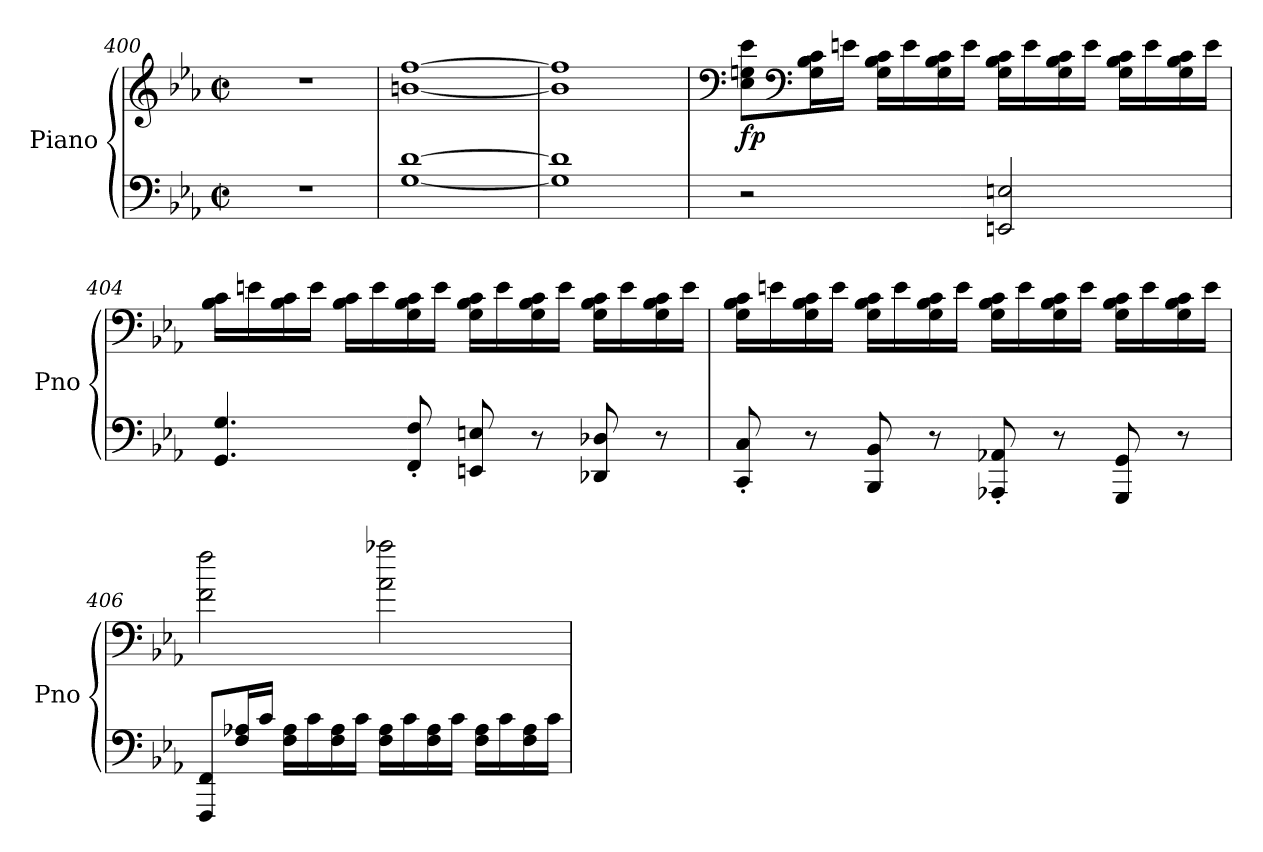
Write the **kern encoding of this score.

**kern	**kern	**dynam
*part1	*part1	*part1
*staff2	*staff1	*staff1/2
*I"Piano	*	*
*I'Pno	*	*
*clefF4	*clefG2	*
*k[b-e-a-]	*k[b-e-a-]	*
*M2/2	*M2/2	*
*met(c|)	*met(c|)	*
=400	=400	=400
1r	1r	.
!!LO:LB:g=z
=401	=401	=401
[1G [1d	[1bn [1ff	.
=402	=402	=402
*^	*^	*
1d]	1G]	1ff]	1b]	.
=403	=403	=403	=403	=403
!	!	!	!	!LO:DY:b
*v	*v	*	*	*
*	*v	*v	*
2r	8cc\ 8een\ 8ccc\L	fp
*	*clefF4	*
.	16G\ 16B-\ 16c\L	.
.	16en\JJ	.
.	16G\ 16B-\ 16c\LL	.
.	16e\	.
.	16G\ 16B-\ 16c\	.
.	16e\JJ	.
2EEn/ 2En/	16G\ 16B-\ 16c\LL	.
.	16e\	.
.	16G\ 16B-\ 16c\	.
.	16e\JJ	.
.	16G\ 16B-\ 16c\LL	.
.	16e\	.
.	16G\ 16B-\ 16c\	.
.	16e\JJ	.
!!LO:LB:g=z
=404	=404	=404
4.GG/ 4.G/	16B-\ 16c\LL	.
.	16en\	.
.	16B-\ 16c\	.
.	16e\JJ	.
.	16B-\ 16c\LL	.
.	16e\	.
8FF/' 8F/'	16G\ 16B-\ 16c\	.
.	16e\JJ	.
8EEn/ 8En/	16G\ 16B-\ 16c\LL	.
.	16e\	.
8r	16G\ 16B-\ 16c\	.
.	16e\JJ	.
8DD-X/ 8D-X/	16G\ 16B-\ 16c\LL	.
.	16e\	.
8r	16G\ 16B-\ 16c\	.
.	16e\JJ	.
!!LO:LB:g=z
=405	=405	=405
8CC/' 8C/'	16G\ 16B-\ 16c\LL	.
.	16en\	.
8r	16G\ 16B-\ 16c\	.
.	16e\JJ	.
8BBB-/ 8BB-/	16G\ 16B-\ 16c\LL	.
.	16e\	.
8r	16G\ 16B-\ 16c\	.
.	16e\JJ	.
8AAA-X/' 8AA-X/'	16G\ 16B-\ 16c\LL	.
.	16e\	.
8r	16G\ 16B-\ 16c\	.
.	16e\JJ	.
8GGG/ 8GG/	16G\ 16B-\ 16c\LL	.
.	16e\	.
8r	16G\ 16B-\ 16c\	.
.	16e\JJ	.
=406	=406	=406
!	!	!LO:DY:b
!	!	!LO:DY:n=1:b
8FFF/ 8FF/L	2f\ 2ff\	p f
16F/ 16A-X/L	.	.
16c/JJ	.	.
16F\ 16A-\LL	.	.
16c\	.	.
16F\ 16A-\	.	.
16c\JJ	.	.
16F\ 16A-\LL	2a-\ 2aa-X\	.
16c\	.	.
16F\ 16A-\	.	.
16c\JJ	.	.
16F\ 16A-\LL	.	.
16c\	.	.
16F\ 16A-\	.	.
16c\JJ	.	.
=	=	=
*-	*-	*-
